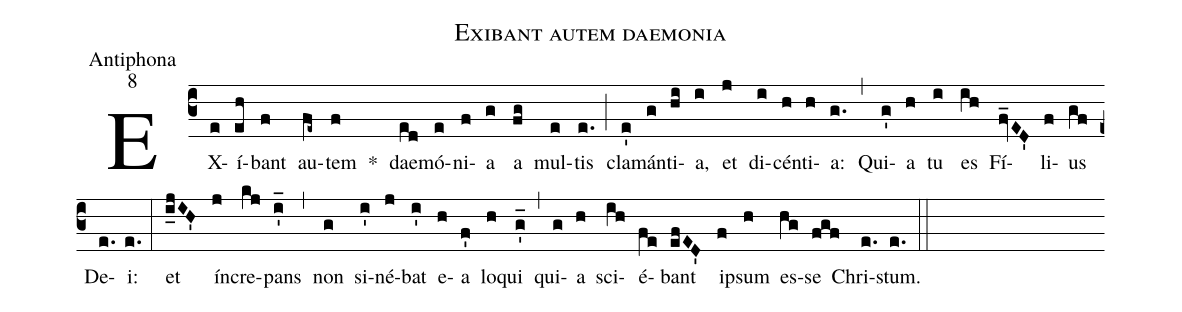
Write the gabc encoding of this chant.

name:Exibant autem daemonia;
office-part:Antiphona;
mode:8;
%%
(c3) EX(e)í(eh)bant(f) au(fe~)tem(f) *() dae(ed)mó(e)ni(f)a(g) a(fg) mul(e)tis(e.) (;) cla(e')mán(g)ti(hi)a,(i) et(j) di(i)cén(h)ti(h)a:(g.) (,) Qui(g')a(h) tu(i) es(ih) Fí(fv_ED')li(f)us(gf) De(e.)i:(e.) (:) et(i_jIH') ín(j)cre(kj)pans(i'_) (,) non(g) si(i')né(j)bat(i') e(h)a(f') lo(h)qui(g'_) (,) qui(g)a(h) sci(ih)é(fe)bant(efED') i(f)psum(h) es(hg)se(fgf) Chri(e.)stum.(e.) (::)
